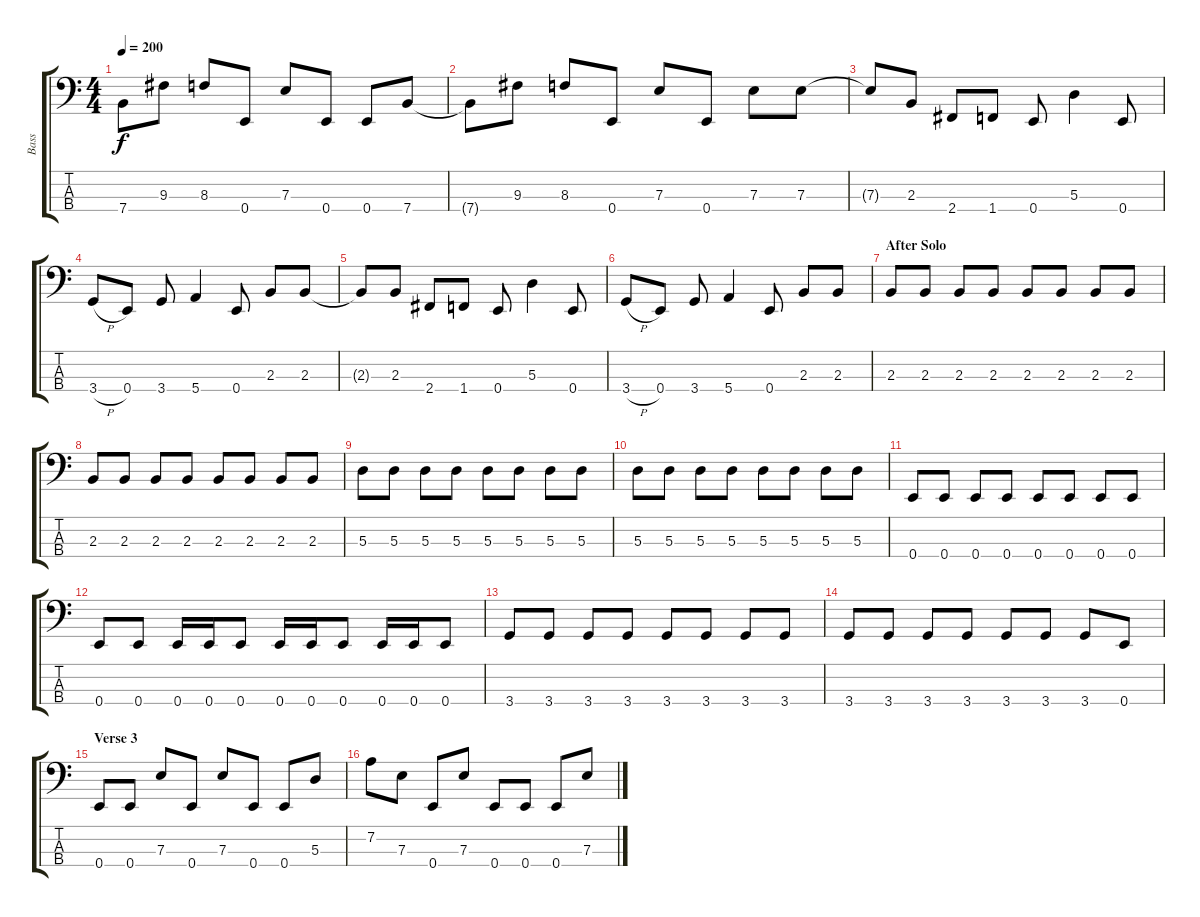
\track ("Bass" "Bass") {instrument electricbassfinger}
\staff {score tabs}
\tuning (G2 D2 A1 E1) {hide}
\ts (4 4)
\tempo 200
\clef f4
\ks c
7.4{t}.8{dy f} 9.3.8 8.3.8 0.4.8 7.3.8 0.4.8 0.4.8 7.4.8 |
7.4{t}.8 9.3.8 8.3.8 0.4.8 7.3.8 0.4.8 7.3.8 7.3.8 |
7.3{t}.8 2.3.8 2.4.8 1.4.8 0.4.8 5.3.4 0.4.8 |
3.4{h}.8 0.4.8 3.4.8 5.4.4 0.4.8 2.3.8 2.3.8 |
2.3{t}.8 2.3.8 2.4.8 1.4.8 0.4.8 5.3.4 0.4.8 |
3.4{h}.8 0.4.8 3.4.8 5.4.4 0.4.8 2.3.8 2.3.8 |
\section ("" "After Solo")
2.3.8 2.3.8 2.3.8 2.3.8 2.3.8 2.3.8 2.3.8 2.3.8 |
2.3.8 2.3.8 2.3.8 2.3.8 2.3.8 2.3.8 2.3.8 2.3.8 |
5.3.8 5.3.8 5.3.8 5.3.8 5.3.8 5.3.8 5.3.8 5.3.8 |
5.3.8 5.3.8 5.3.8 5.3.8 5.3.8 5.3.8 5.3.8 5.3.8 |
0.4.8 0.4.8 0.4.8 0.4.8 0.4.8 0.4.8 0.4.8 0.4.8 |
0.4.8 0.4.8 0.4.16 0.4.16 0.4.8 0.4.16 0.4.16 0.4.8 0.4.16 0.4.16 0.4.8 |
3.4.8 3.4.8 3.4.8 3.4.8 3.4.8 3.4.8 3.4.8 3.4.8 |
3.4.8 3.4.8 3.4.8 3.4.8 3.4.8 3.4.8 3.4.8 0.4.8 |
\section ("" "Verse 3")
0.4.8 0.4.8 7.3.8 0.4.8 7.3.8 0.4.8 0.4.8 5.3.8 |
7.2.8 7.3.8 0.4.8 7.3.8 0.4.8 0.4.8 0.4.8 7.3.8
